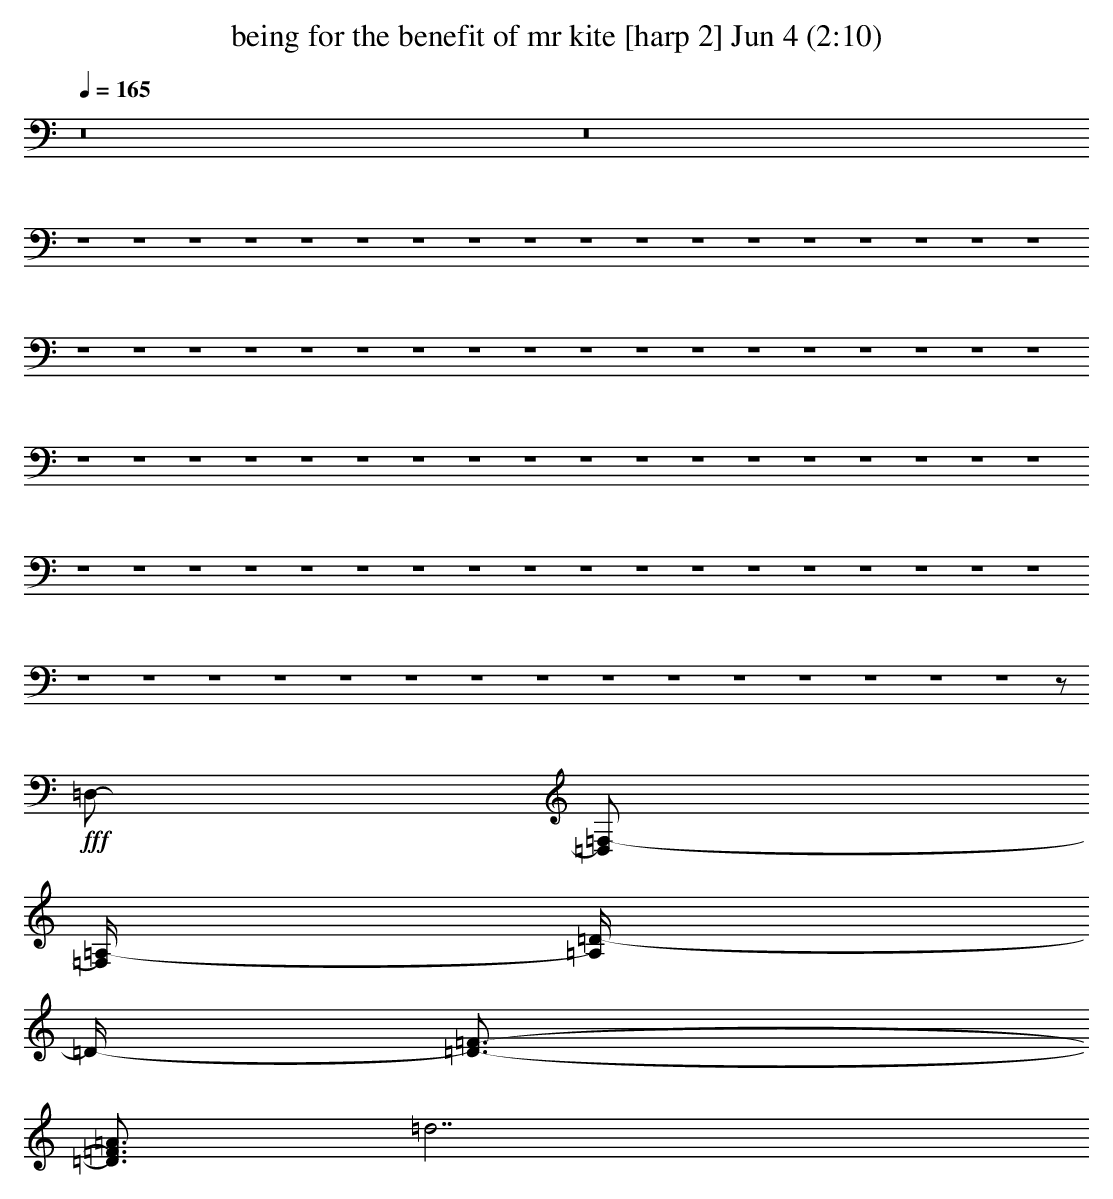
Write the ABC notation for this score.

X:1
T: being for the benefit of mr kite [harp 2] Jun 4 (2:10)
L: 1/4
K: C
Q: 1/4=165
z8 z8
z4 z4 z4 z4 z4 z4 z4 z4 z4 z4 z4 z4 z4 z4 z4 z4 z4 z4 z4 z4 z4 z4 z4 z4 z4 z4 z4 z4 z4 z4 z4 z4 z4 z4 z4 z4 z4 z4 z4 z4 z4 z4 z4 z4 z4 z4 z4 z4 z4 z4 z4 z4 z4 z4 z4 z4 z4 z4 z4 z4 z4 z4 z4 z4 z4 z4 z4 z4 z4 z4 z4 z4 z4 z4 z4 z4 z4 z4 z4 z4 z4 z4 z4 z4 z4 z4 z4 z/2
+fff+ =D,/2-
[=D,/2=F,/2-]
[=F,/4=A,/4-]
[=A,/4=D/4-]
=D/4-
[=D3/4-=F3/4-]
[=D3/4=F3/4=A3/4]
=d7/2
